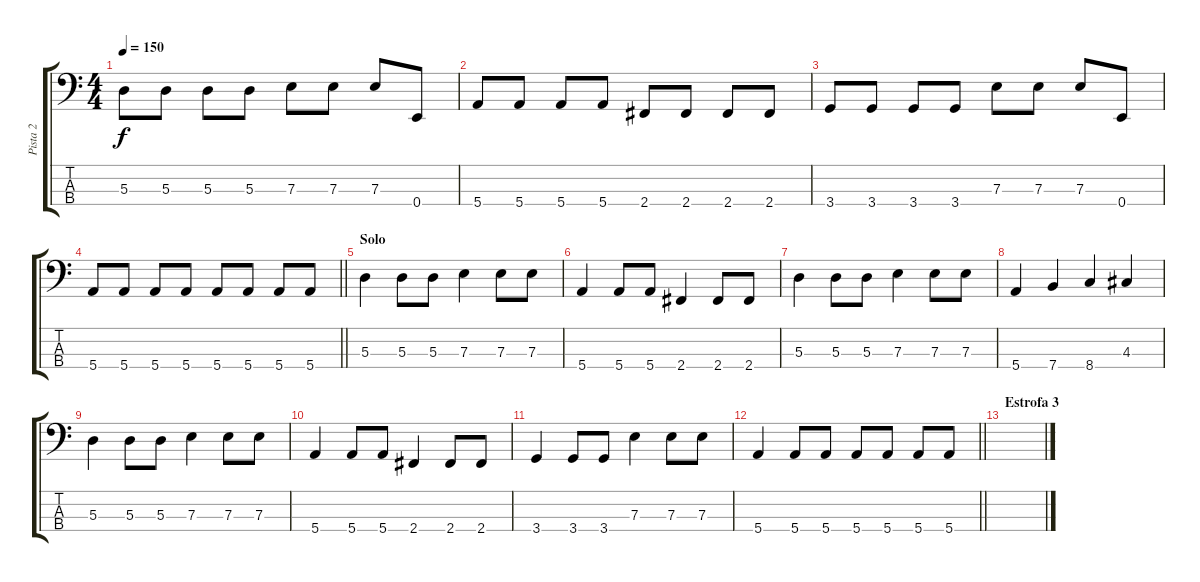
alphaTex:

\track ("Pista 2" "Pista 2") {mute instrument electricbassfinger}
\staff {score tabs}
\tuning (G2 D2 A1 E1) {hide}
\ts (4 4)
\tempo 150
\clef f4
\ks c
5.3.8{dy f} 5.3.8 5.3.8 5.3.8 7.3.8 7.3.8 7.3.8 0.4.8 |
5.4.8 5.4.8 5.4.8 5.4.8 2.4.8 2.4.8 2.4.8 2.4.8 |
3.4.8 3.4.8 3.4.8 3.4.8 7.3.8 7.3.8 7.3.8 0.4.8 |
\barLineRight lightlight
5.4.8 5.4.8 5.4.8 5.4.8 5.4.8 5.4.8 5.4.8 5.4.8 |
\section ("" "Solo")
5.3.4 5.3.8 5.3.8 7.3.4 7.3.8 7.3.8 |
5.4.4 5.4.8 5.4.8 2.4.4 2.4.8 2.4.8 |
5.3.4 5.3.8 5.3.8 7.3.4 7.3.8 7.3.8 |
5.4.4 7.4.4 8.4.4 4.3.4 |
5.3.4 5.3.8 5.3.8 7.3.4 7.3.8 7.3.8 |
5.4.4 5.4.8 5.4.8 2.4.4 2.4.8 2.4.8 |
3.4.4 3.4.8 3.4.8 7.3.4 7.3.8 7.3.8 |
\barLineRight lightlight
5.4.4 5.4.8 5.4.8 5.4.8 5.4.8 5.4.8 5.4.8 |
\section ("" "Estrofa 3")
